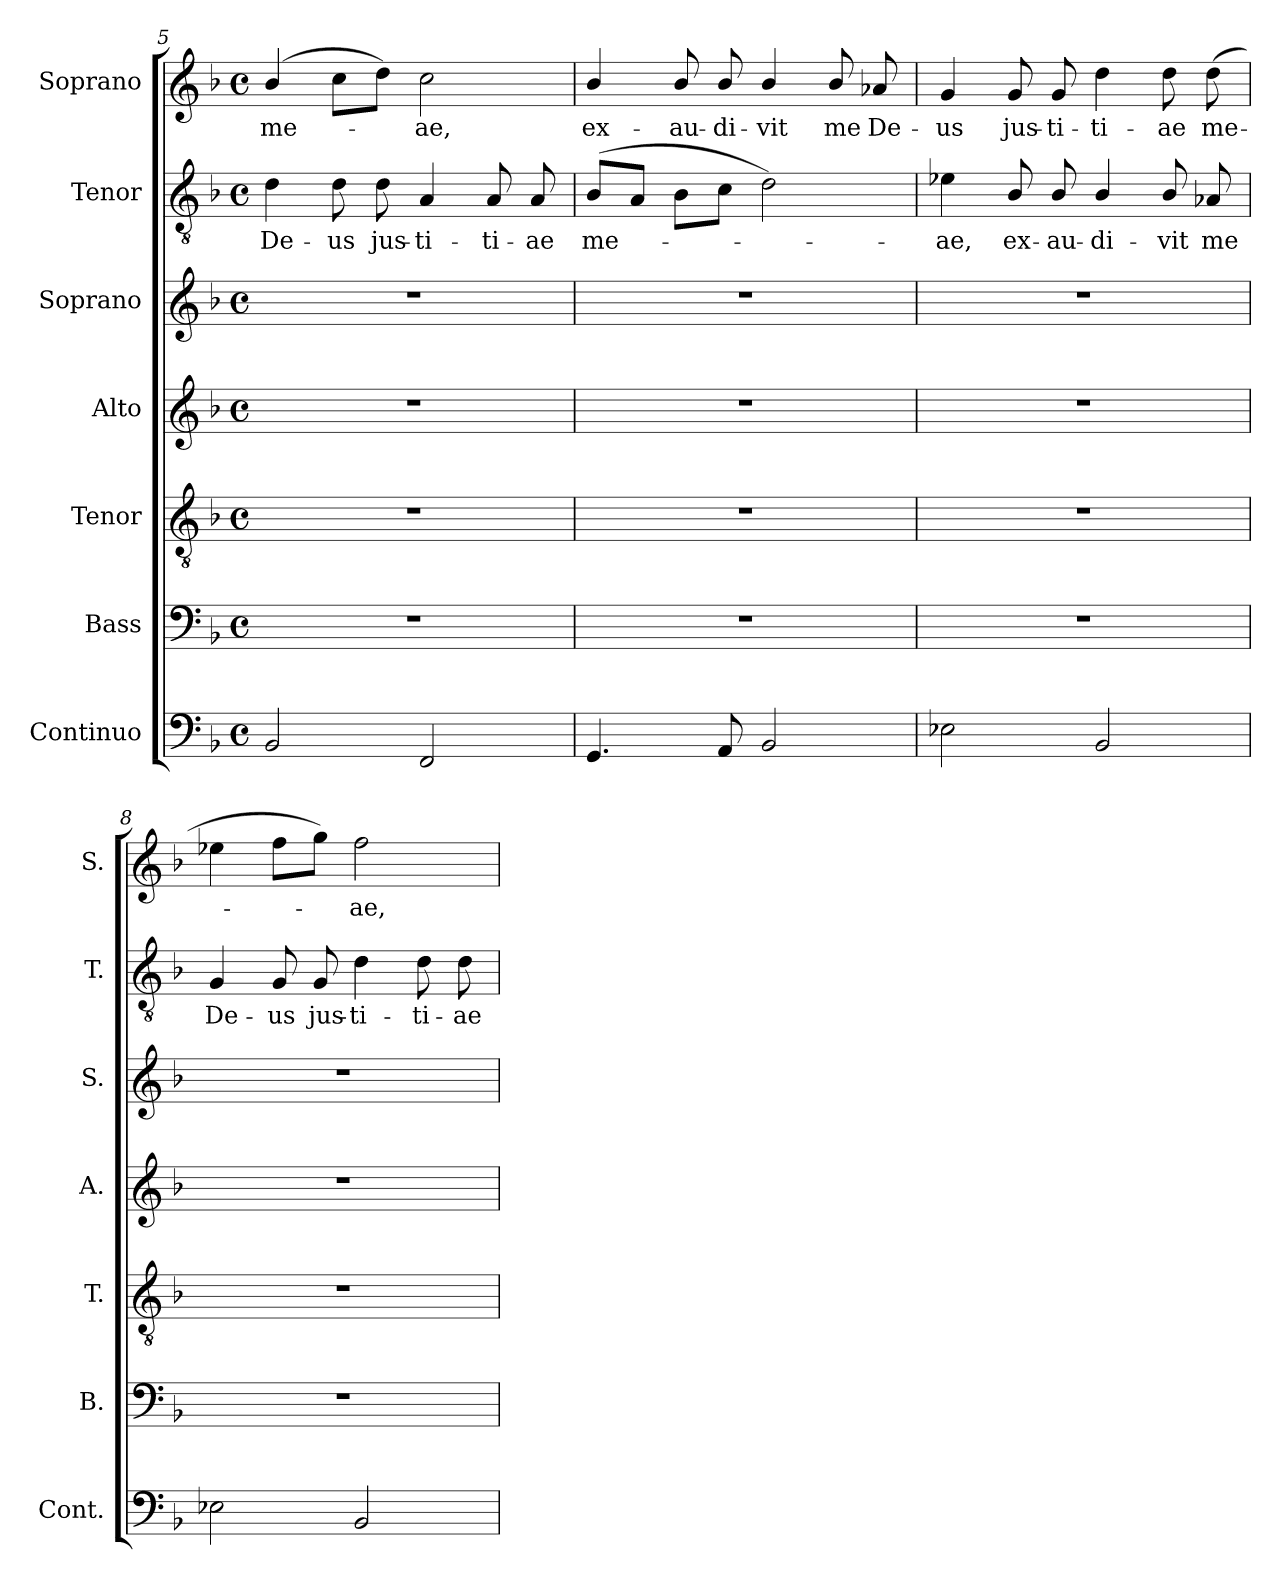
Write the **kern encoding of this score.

**kern	**kern	**kern	**kern	**kern	**kern	**text	**kern	**text
*part7	*part6	*part5	*part4	*part3	*part2	*part2	*part1	*part1
*staff7	*staff6	*staff5	*staff4	*staff3	*staff2	*staff2	*staff1	*staff1
*I"Continuo	*I"Bass	*I"Tenor	*I"Alto	*I"Soprano	*I"Tenor	*	*I"Soprano	*
*I'Cont.	*I'B.	*I'T.	*I'A.	*I'S.	*I'T.	*	*I'S.	*
*clefF4	*clefF4	*clefGv2	*clefG2	*clefG2	*clefGv2	*	*clefG2	*
*	*	*ITrd7c12	*	*	*ITrd7c12	*	*	*
*k[b-]	*k[b-]	*k[b-]	*k[b-]	*k[b-]	*k[b-]	*	*k[b-]	*
*F:	*F:	*F:	*F:	*F:	*F:	*	*F:	*
*M4/4	*M4/4	*M4/4	*M4/4	*M4/4	*M4/4	*	*M4/4	*
*met(c)	*met(c)	*met(c)	*met(c)	*met(c)	*met(c)	*	*met(c)	*
=5	=5	=5	=5	=5	=5	=5	=5	=5
!	!	!	!	!	!	!LO:LY:b:color=#000000	!	!
!	!	!	!	!	!	!	!	!LO:LY:b:color=#000000
2BB-i/	1r	1r	1r	1r	4Di\	De-	(4b-i/	me-
!	!	!	!	!	!	!LO:LY:b:color=#000000	!	!
.	.	.	.	.	8Di\	-us	8cci\L	.
!	!	!	!	!	!	!LO:LY:b:color=#000000	!	!
.	.	.	.	.	8Di\	jus-	8ddi\J)	.
!	!	!	!	!	!	!LO:LY:b:color=#000000	!	!
!	!	!	!	!	!	!	!	!LO:LY:b:color=#000000
2FFi/	.	.	.	.	4AAi/	-ti-	2cci\	-ae,
!	!	!	!	!	!	!LO:LY:b:color=#000000	!	!
.	.	.	.	.	8AAi/	-ti-	.	.
!	!	!	!	!	!	!LO:LY:b:color=#000000	!	!
.	.	.	.	.	8AAi/	-ae	.	.
!!LO:LB:g=z
=6	=6	=6	=6	=6	=6	=6	=6	=6
!	!	!	!	!	!	!LO:LY:b:color=#000000	!	!
!	!	!	!	!	!	!	!	!LO:LY:b:color=#000000
4.GGi/	1r	1r	1r	1r	(8BB-i/L	me-	4b-i/	ex-
.	.	.	.	.	8AAi/J	.	.	.
!	!	!	!	!	!	!	!	!LO:LY:b:color=#000000
.	.	.	.	.	8BB-i\L	.	8b-i/	-au-
!	!	!	!	!	!	!	!	!LO:LY:b:color=#000000
8AAi/	.	.	.	.	8Ci\J	.	8b-i/	-di-
!	!	!	!	!	!	!	!	!LO:LY:b:color=#000000
2BB-i/	.	.	.	.	2Di\)	.	4b-i/	-vit
!	!	!	!	!	!	!	!	!LO:LY:b:color=#000000
.	.	.	.	.	.	.	8b-i/	me
!	!	!	!	!	!	!	!	!LO:LY:b:color=#000000
.	.	.	.	.	.	.	8a-Xi/	De-
=7	=7	=7	=7	=7	=7	=7	=7	=7
!	!	!	!	!	!	!LO:LY:b:color=#000000	!	!
!	!	!	!	!	!	!	!	!LO:LY:b:color=#000000
2E-Xi\	1r	1r	1r	1r	4E-Xi\	-ae,	4gi/	-us
!	!	!	!	!	!	!LO:LY:b:color=#000000	!	!
!	!	!	!	!	!	!	!	!LO:LY:b:color=#000000
.	.	.	.	.	8BB-i/	ex-	8gi/	jus-
!	!	!	!	!	!	!LO:LY:b:color=#000000	!	!
!	!	!	!	!	!	!	!	!LO:LY:b:color=#000000
.	.	.	.	.	8BB-i/	-au-	8gi/	-ti-
!	!	!	!	!	!	!LO:LY:b:color=#000000	!	!
!	!	!	!	!	!	!	!	!LO:LY:b:color=#000000
2BB-i/	.	.	.	.	4BB-i/	-di-	4ddi\	-ti-
!	!	!	!	!	!	!LO:LY:b:color=#000000	!	!
!	!	!	!	!	!	!	!	!LO:LY:b:color=#000000
.	.	.	.	.	8BB-i/	-vit	8ddi\	-ae
!	!	!	!	!	!	!LO:LY:b:color=#000000	!	!
!	!	!	!	!	!	!	!	!LO:LY:b:color=#000000
.	.	.	.	.	8AA-Xi/	me	(8ddi\	me-
=8	=8	=8	=8	=8	=8	=8	=8	=8
!	!	!	!	!	!	!LO:LY:b:color=#000000	!	!
2E-Xi\	1r	1r	1r	1r	4GGi/	De-	4ee-Xi\	.
!	!	!	!	!	!	!LO:LY:b:color=#000000	!	!
.	.	.	.	.	8GGi/	-us	8ffi\L	.
!	!	!	!	!	!	!LO:LY:b:color=#000000	!	!
.	.	.	.	.	8GGi/	jus-	8ggi\J)	.
!	!	!	!	!	!	!LO:LY:b:color=#000000	!	!
!	!	!	!	!	!	!	!	!LO:LY:b:color=#000000
2BB-i/	.	.	.	.	4Di\	-ti-	2ffi\	-ae,
!	!	!	!	!	!	!LO:LY:b:color=#000000	!	!
.	.	.	.	.	8Di\	-ti-	.	.
!	!	!	!	!	!	!LO:LY:b:color=#000000	!	!
.	.	.	.	.	8Di\	-ae	.	.
=	=	=	=	=	=	=	=	=
*-	*-	*-	*-	*-	*-	*-	*-	*-
